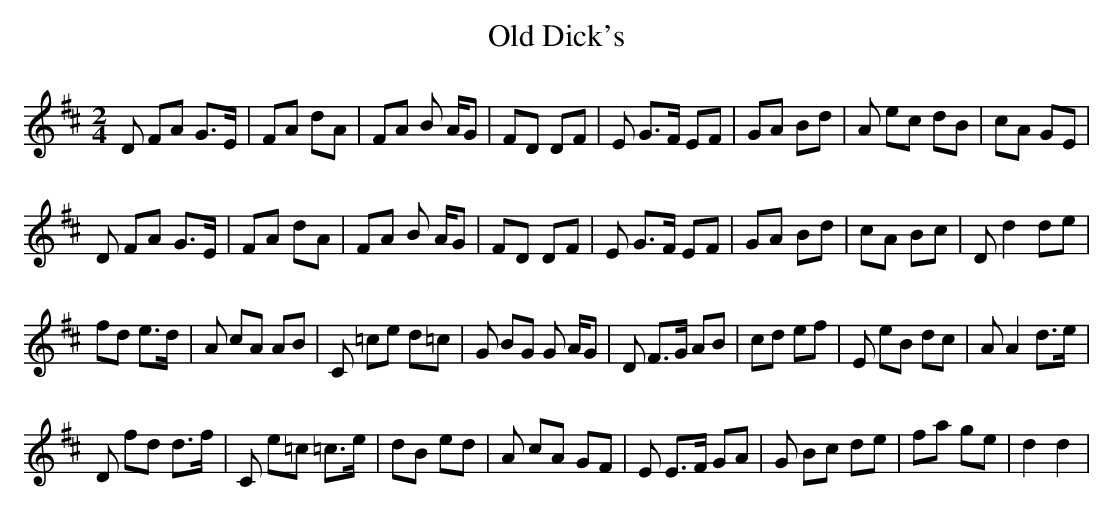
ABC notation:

X:1
T: Old Dick's
M: 2/4
L: 1/8
K: Dmaj
“D” FA G>E | FA dA | FA B A/G | FD DF | “Em” G>F EF | GA Bd |”A” ec dB| cA GE |
“D” FA G>E | FA dA |FA B A/G | FD DF | “Em” G>F EF | GA Bd | cA Bc| “D” d2 de |
fd e>d | “A” cA AB |“C”  =ce d=c | “G”  BG G A/G | “D” F>G AB| cd ef | “Em”  eB dc | “A” A2 d>e |
“D” fd d>f |“C”  e=c =c>e | dB ed | “A” cA GF |“Em”  E>F GA | “G”  Bc  de | fa ge | d2 d2 |
